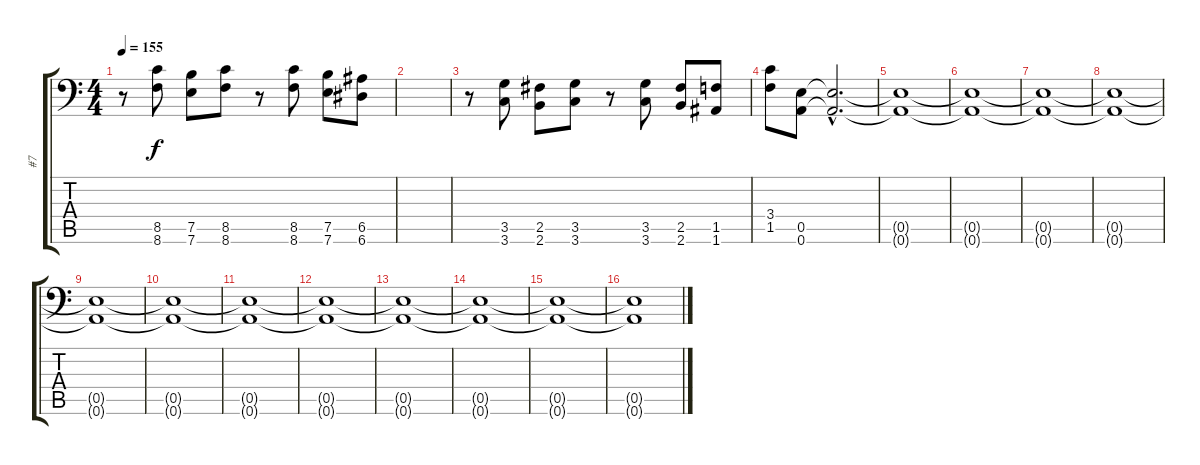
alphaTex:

\track ("#7" "#7") {instrument distortionguitar}
\staff {score tabs}
\tuning (B3 Gb3 D3 A2 E2 A1) {hide}
\ts (4 4)
\tempo 155
\clef f4
\ks c
r.8{dy f} (8.5 8.6).8 (7.5 7.6).8 (8.5 8.6).8 r.8 (8.5 8.6).8 (7.5 7.6).8 (6.5 6.6).8 |
|
r.8 (3.5 3.6).8 (2.5 2.6).8 (3.5 3.6).8 r.8 (3.5 3.6).8 (2.5 2.6).8 (1.5 1.6).8 |
\section ("" " ")
(3.4 1.5).8 (0.5 0.6).8 (0.5{hac t} 0.6{hac t}).2{d} |
(0.5{t} 0.6{t}).1 |
(0.5{t} 0.6{t}).1 |
(0.5{t} 0.6{t}).1 |
(0.5{t} 0.6{t}).1 |
(0.5{t} 0.6{t}).1 |
(0.5{t} 0.6{t}).1 |
(0.5{t} 0.6{t}).1 |
(0.5{t} 0.6{t}).1 |
(0.5{t} 0.6{t}).1 |
(0.5{t} 0.6{t}).1 |
(0.5{t} 0.6{t}).1 |
(0.5{t} 0.6{t}).1
